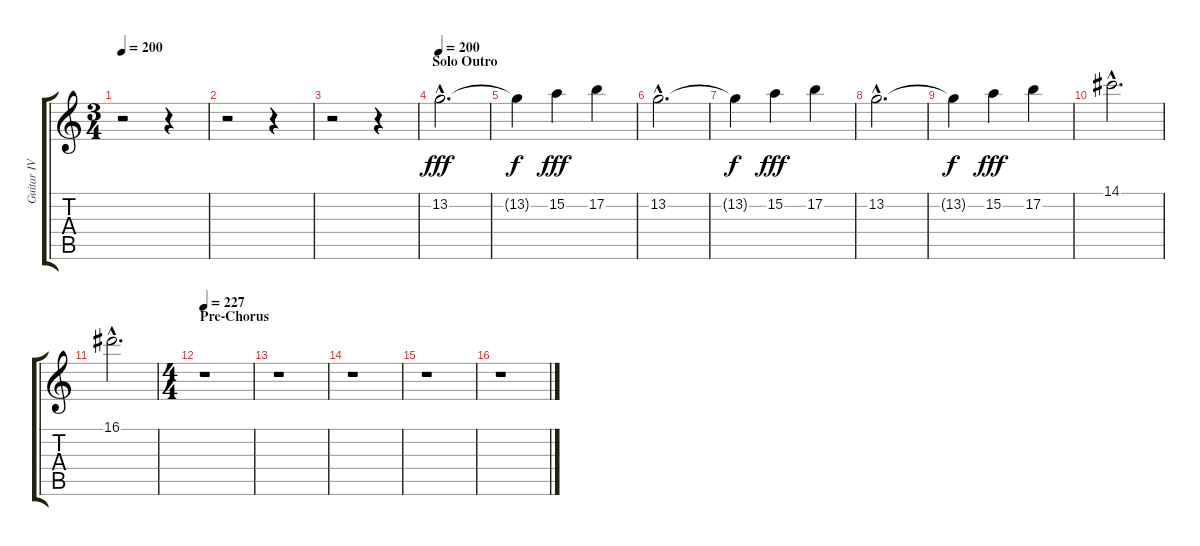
\track ("Guitar IV" "Guitar IV") {instrument distortionguitar}
\staff {score tabs}
\tuning (B3 Gb3 D3 A2 E2 B1) {hide}
\ts (3 4)
\tempo 200
\clef g2
\ks c
r.2{dy f} r.4 |
r.2 r.4 |
r.2 r.4 |
\section ("" "Solo Outro")
\tempo 200
13.2{hac}.2{d dy fff} |
13.2{t}.4{dy f} 15.2.4{dy fff} 17.2.4 |
13.2{hac}.2{d} |
13.2{t}.4{dy f} 15.2.4{dy fff} 17.2.4 |
13.2{hac}.2{d} |
13.2{t}.4{dy f} 15.2.4{dy fff} 17.2.4 |
14.1{hac}.2{d} |
16.1{hac}.2{d} |
\ts (4 4)
\section ("" "Pre-Chorus")
\tempo 227
r.1 |
r.1 |
r.1 |
r.1 |
r.1
